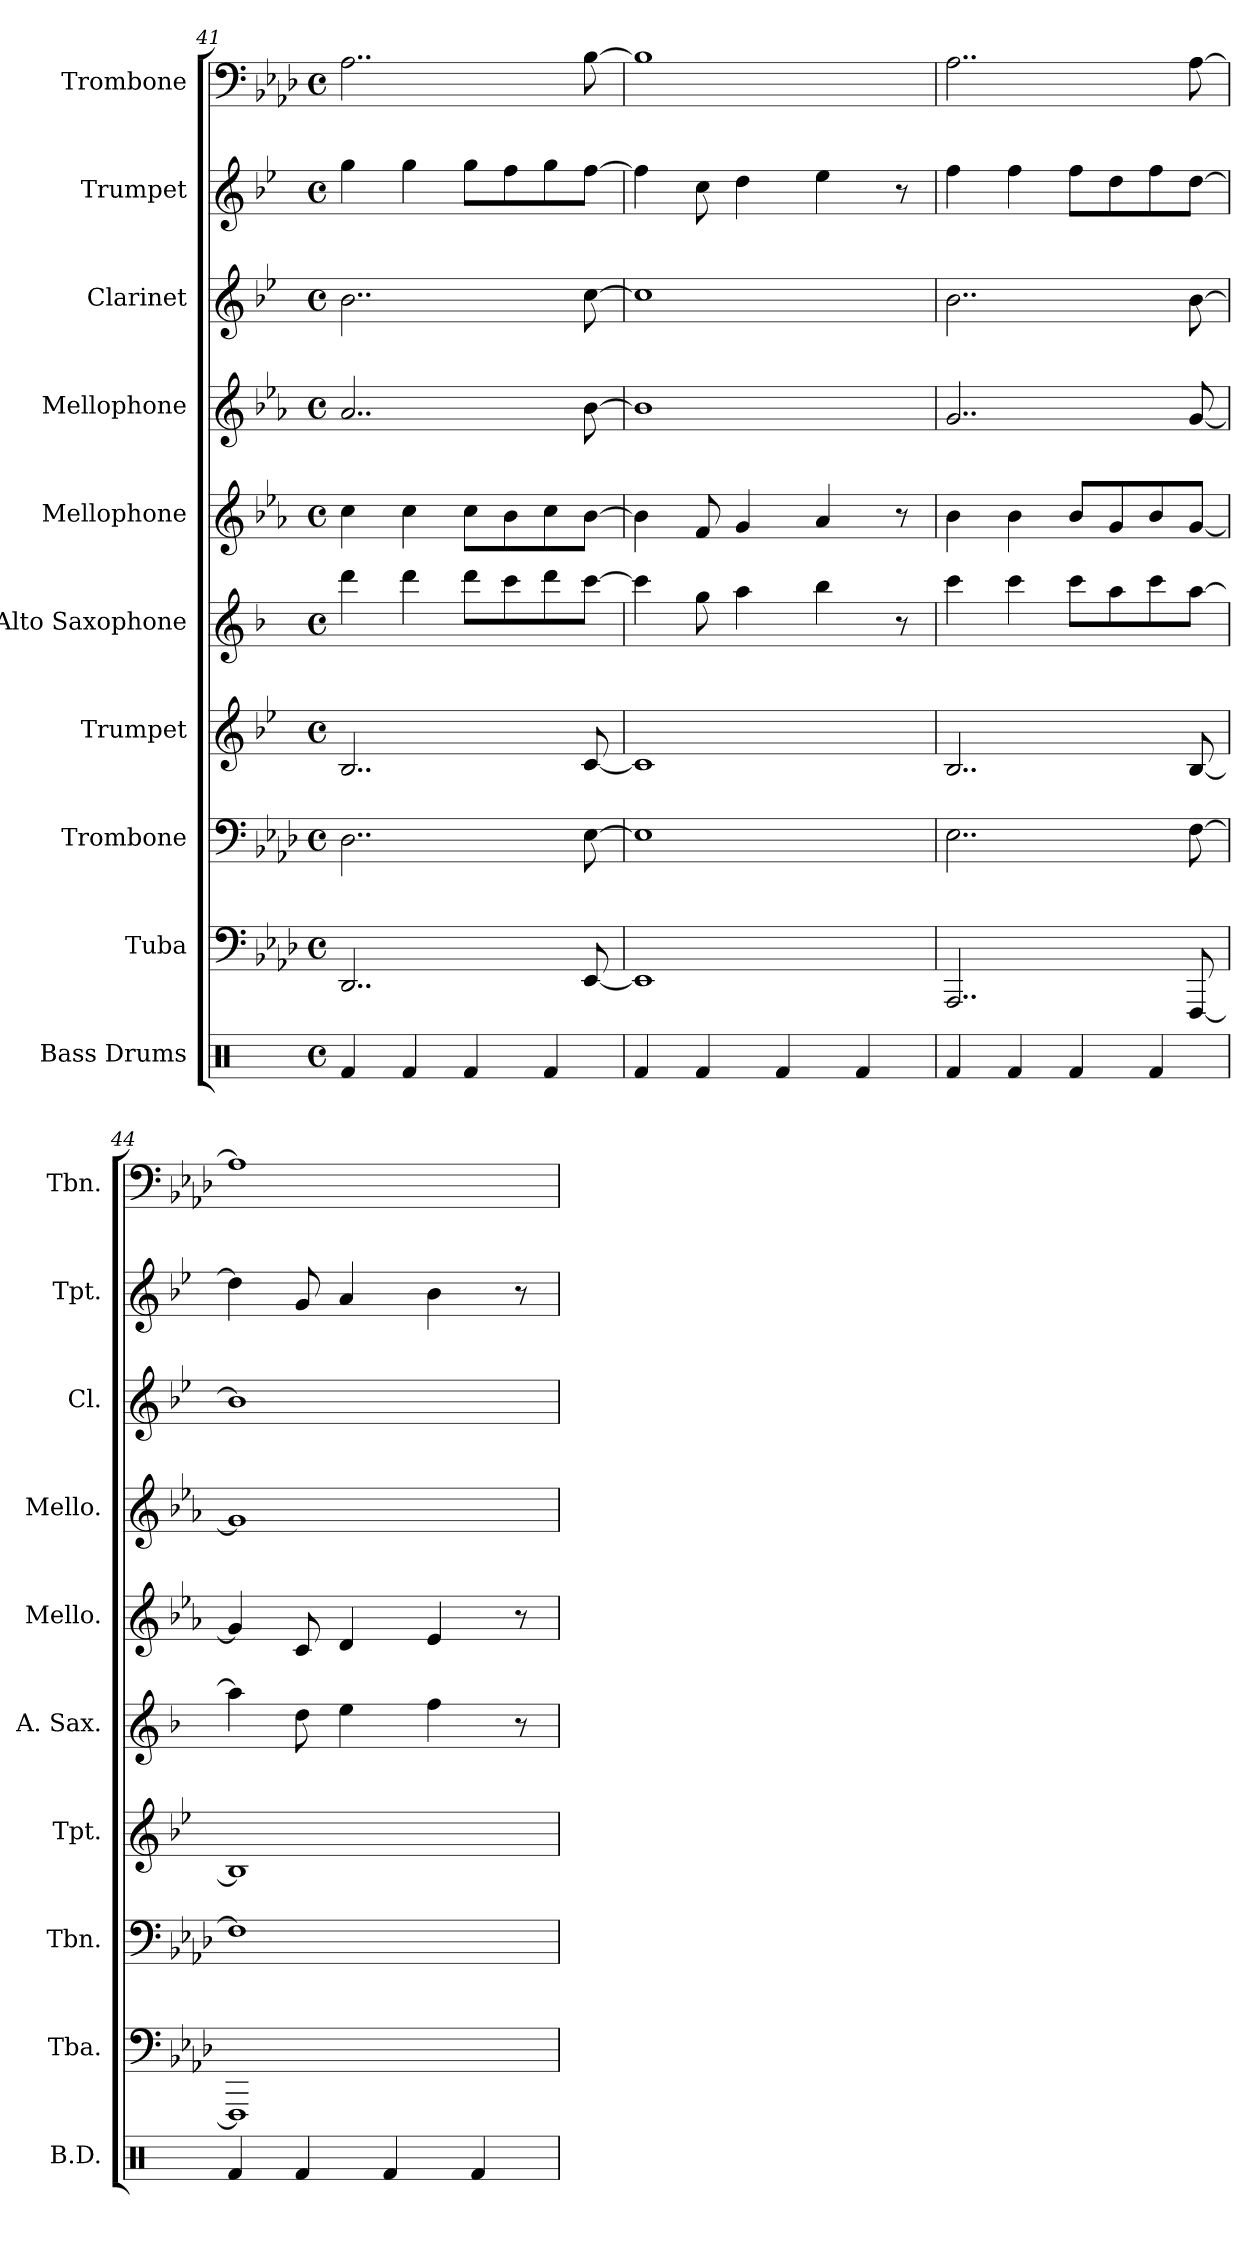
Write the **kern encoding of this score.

**kern	**kern	**kern	**kern	**kern	**kern	**kern	**kern	**kern	**kern
*part10	*part9	*part8	*part7	*part6	*part5	*part4	*part3	*part2	*part1
*staff10	*staff9	*staff8	*staff7	*staff6	*staff5	*staff4	*staff3	*staff2	*staff1
*I"Bass Drums	*I"Tuba	*I"Trombone	*I"Trumpet	*I"Alto Saxophone	*I"Mellophone	*I"Mellophone	*I"Clarinet	*I"Trumpet	*I"Trombone
*I'B.D.	*I'Tba.	*I'Tbn.	*I'Tpt.	*I'A. Sax.	*I'Mello.	*I'Mello.	*I'Cl.	*I'Tpt.	*I'Tbn.
*clefX	*clefF4	*clefF4	*clefG2	*clefG2	*clefG2	*clefG2	*clefG2	*clefG2	*clefF4
*	*	*	*ITrd1c2	*ITrd5c9	*ITrd4c7	*ITrd4c7	*ITrd1c2	*ITrd1c2	*
*k[]	*k[b-e-a-d-]	*k[b-e-a-d-]	*k[b-e-a-d-]	*k[b-e-a-d-]	*k[b-e-a-d-]	*k[b-e-a-d-]	*k[b-e-a-d-]	*k[b-e-a-d-]	*k[b-e-a-d-]
*M4/4	*M4/4	*M4/4	*M4/4	*M4/4	*M4/4	*M4/4	*M4/4	*M4/4	*M4/4
*met(c)	*met(c)	*met(c)	*met(c)	*met(c)	*met(c)	*met(c)	*met(c)	*met(c)	*met(c)
=41	=41	=41	=41	=41	=41	=41	=41	=41	=41
4Rf/	2..DD-/	2..D-\	2..A-/	4ff\	4f\	2..d-/	2..a-\	4ff\	2..A-\
4Rf/	.	.	.	4ff\	4f\	.	.	4ff\	.
4Rf/	.	.	.	8ff\L	8f\L	.	.	8ff\L	.
.	.	.	.	8ee-\	8e-\	.	.	8ee-\	.
4Rf/	.	.	.	8ff\	8f\	.	.	8ff\	.
.	[8EE-/	[8E-\	[8B-/	[8ee-\J	[8e-\J	[8e-\	[8b-\	[8ee-\J	[8B-\
=42	=42	=42	=42	=42	=42	=42	=42	=42	=42
4Rf/	1EE-]	1E-]	1B-]	4ee-\]	4e-\]	1e-]	1b-]	4ee-\]	1B-]
4Rf/	.	.	.	8b-\	8B-/	.	.	8b-\	.
.	.	.	.	4cc\	4c/	.	.	4cc\	.
4Rf/	.	.	.	.	.	.	.	.	.
.	.	.	.	4dd-\	4d-/	.	.	4dd-\	.
4Rf/	.	.	.	.	.	.	.	.	.
.	.	.	.	8r	8r	.	.	8r	.
=43	=43	=43	=43	=43	=43	=43	=43	=43	=43
4Rf/	2..AAA-/	2..E-\	2..A-/	4ee-\	4e-\	2..c/	2..a-\	4ee-\	2..A-\
4Rf/	.	.	.	4ee-\	4e-\	.	.	4ee-\	.
4Rf/	.	.	.	8ee-\L	8e-/L	.	.	8ee-\L	.
.	.	.	.	8cc\	8c/	.	.	8cc\	.
4Rf/	.	.	.	8ee-\	8e-/	.	.	8ee-\	.
.	[8FFF/	[8F\	[8A-/	[8cc\J	[8c/J	[8c/	[8a-\	[8cc\J	[8A-\
!!LO:PB:g=z
=44	=44	=44	=44	=44	=44	=44	=44	=44	=44
4Rf/	1FFF]	1F]	1A-]	4cc\]	4c/]	1c]	1a-]	4cc\]	1A-]
4Rf/	.	.	.	8f\	8F/	.	.	8f/	.
.	.	.	.	4g\	4G/	.	.	4g/	.
4Rf/	.	.	.	.	.	.	.	.	.
.	.	.	.	4a-\	4A-/	.	.	4a-\	.
4Rf/	.	.	.	.	.	.	.	.	.
.	.	.	.	8r	8r	.	.	8r	.
=	=	=	=	=	=	=	=	=	=
*-	*-	*-	*-	*-	*-	*-	*-	*-	*-
